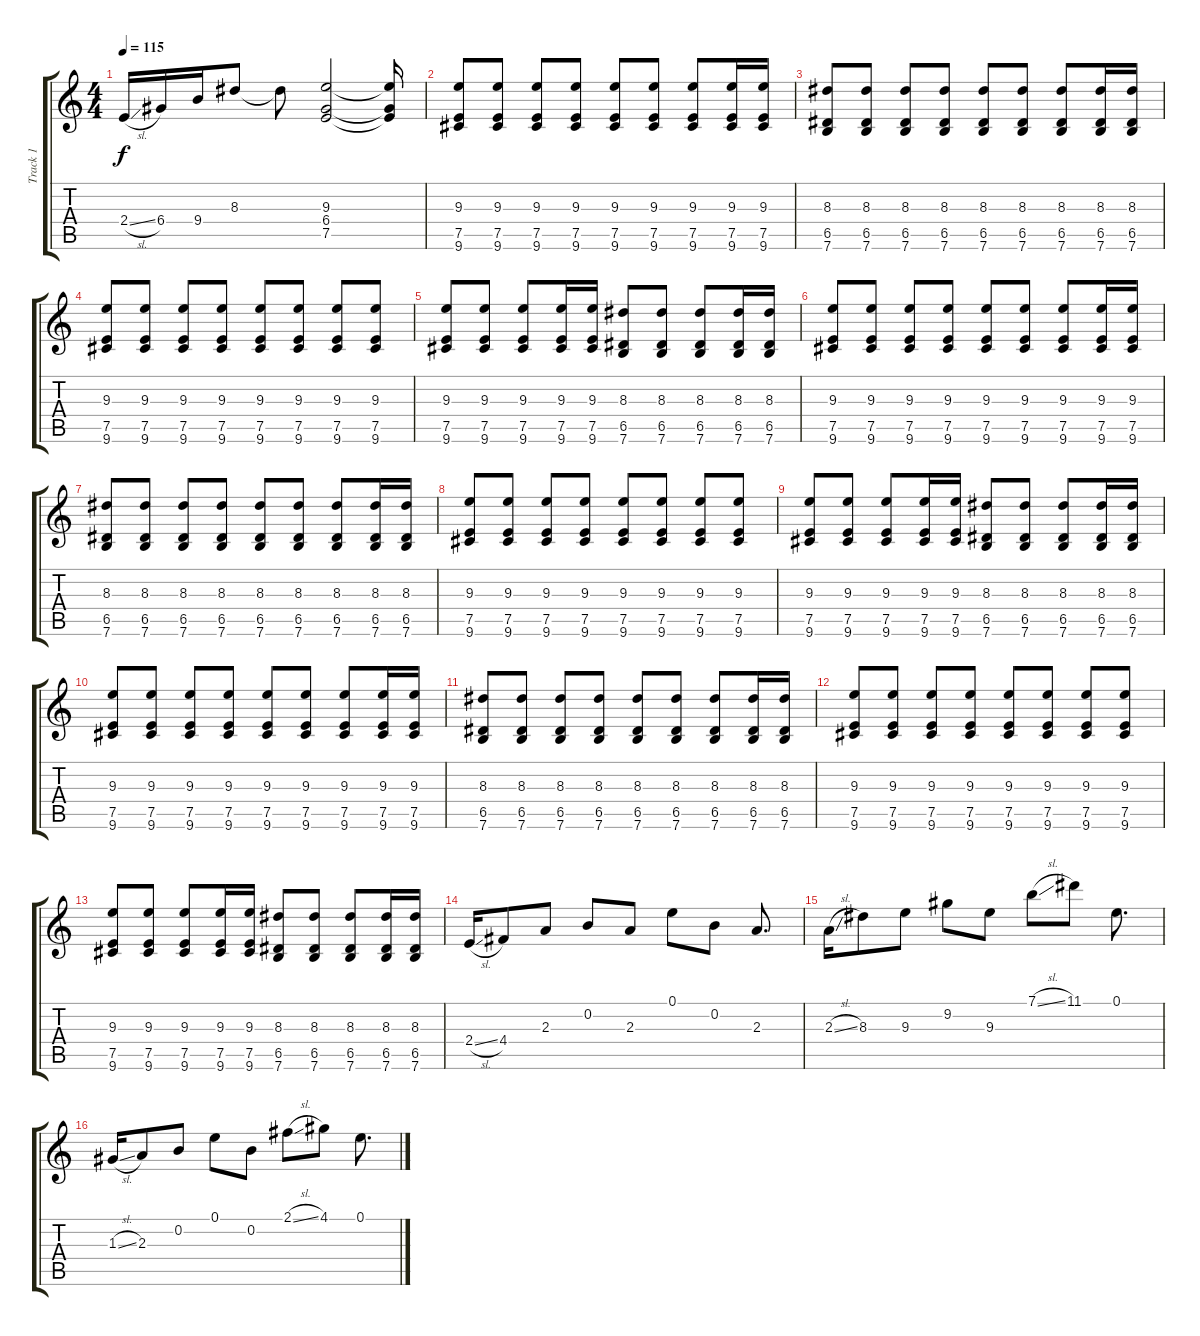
\track ("Track 1" "Track 1") {instrument electricguitarclean}
\staff {score tabs}
\tuning (E4 B3 G3 D3 A2 E2) {hide}
\ts (4 4)
\tempo 115
\clef g2
\ks c
2.4{sl}.16{dy f} 6.4.16 9.4.16 8.3.8 8.3{t}.8 (9.3 6.4 7.5).2 (9.3{t} 6.4{t} 7.5{t}).16 |
(9.3 7.5 9.6).8{instrument electricguitarclean} (9.3 7.5 9.6).8 (9.3 7.5 9.6).8 (9.3 7.5 9.6).8 (9.3 7.5 9.6).8 (9.3 7.5 9.6).8 (9.3 7.5 9.6).8 (9.3 7.5 9.6).16 (9.3 7.5 9.6).16 |
(8.3 6.5 7.6).8 (8.3 6.5 7.6).8 (8.3 6.5 7.6).8 (8.3 6.5 7.6).8 (8.3 6.5 7.6).8 (8.3 6.5 7.6).8 (8.3 6.5 7.6).8 (8.3 6.5 7.6).16 (8.3 6.5 7.6).16 |
(9.3 7.5 9.6).8 (9.3 7.5 9.6).8 (9.3 7.5 9.6).8 (9.3 7.5 9.6).8 (9.3 7.5 9.6).8 (9.3 7.5 9.6).8 (9.3 7.5 9.6).8 (9.3 7.5 9.6).8 |
(9.3 7.5 9.6).8 (9.3 7.5 9.6).8 (9.3 7.5 9.6).8 (9.3 7.5 9.6).16 (9.3 7.5 9.6).16 (8.3 6.5 7.6).8 (8.3 6.5 7.6).8 (8.3 6.5 7.6).8 (8.3 6.5 7.6).16 (8.3 6.5 7.6).16 |
(9.3 7.5 9.6).8 (9.3 7.5 9.6).8 (9.3 7.5 9.6).8 (9.3 7.5 9.6).8 (9.3 7.5 9.6).8 (9.3 7.5 9.6).8 (9.3 7.5 9.6).8 (9.3 7.5 9.6).16 (9.3 7.5 9.6).16 |
(8.3 6.5 7.6).8 (8.3 6.5 7.6).8 (8.3 6.5 7.6).8 (8.3 6.5 7.6).8 (8.3 6.5 7.6).8 (8.3 6.5 7.6).8 (8.3 6.5 7.6).8 (8.3 6.5 7.6).16 (8.3 6.5 7.6).16 |
(9.3 7.5 9.6).8 (9.3 7.5 9.6).8 (9.3 7.5 9.6).8 (9.3 7.5 9.6).8 (9.3 7.5 9.6).8 (9.3 7.5 9.6).8 (9.3 7.5 9.6).8 (9.3 7.5 9.6).8 |
(9.3 7.5 9.6).8 (9.3 7.5 9.6).8 (9.3 7.5 9.6).8 (9.3 7.5 9.6).16 (9.3 7.5 9.6).16 (8.3 6.5 7.6).8 (8.3 6.5 7.6).8 (8.3 6.5 7.6).8 (8.3 6.5 7.6).16 (8.3 6.5 7.6).16 |
(9.3 7.5 9.6).8 (9.3 7.5 9.6).8 (9.3 7.5 9.6).8 (9.3 7.5 9.6).8 (9.3 7.5 9.6).8 (9.3 7.5 9.6).8 (9.3 7.5 9.6).8 (9.3 7.5 9.6).16 (9.3 7.5 9.6).16 |
(8.3 6.5 7.6).8 (8.3 6.5 7.6).8 (8.3 6.5 7.6).8 (8.3 6.5 7.6).8 (8.3 6.5 7.6).8 (8.3 6.5 7.6).8 (8.3 6.5 7.6).8 (8.3 6.5 7.6).16 (8.3 6.5 7.6).16 |
(9.3 7.5 9.6).8 (9.3 7.5 9.6).8 (9.3 7.5 9.6).8 (9.3 7.5 9.6).8 (9.3 7.5 9.6).8 (9.3 7.5 9.6).8 (9.3 7.5 9.6).8 (9.3 7.5 9.6).8 |
(9.3 7.5 9.6).8 (9.3 7.5 9.6).8 (9.3 7.5 9.6).8 (9.3 7.5 9.6).16 (9.3 7.5 9.6).16 (8.3 6.5 7.6).8 (8.3 6.5 7.6).8 (8.3 6.5 7.6).8 (8.3 6.5 7.6).16 (8.3 6.5 7.6).16 |
2.4{sl}.16{instrument electricguitarclean} 4.4.8 2.3.8 0.2.8 2.3.8 0.1.8 0.2.8 2.3.8{d} |
2.3{sl}.16 8.3.8 9.3.8 9.2.8 9.3.8 7.1{sl}.8 11.1.8 0.1.8{d} |
1.3{sl}.16 2.3.8 0.2.8 0.1.8 0.2.8 2.1{sl}.8 4.1.8 0.1.8{d}
